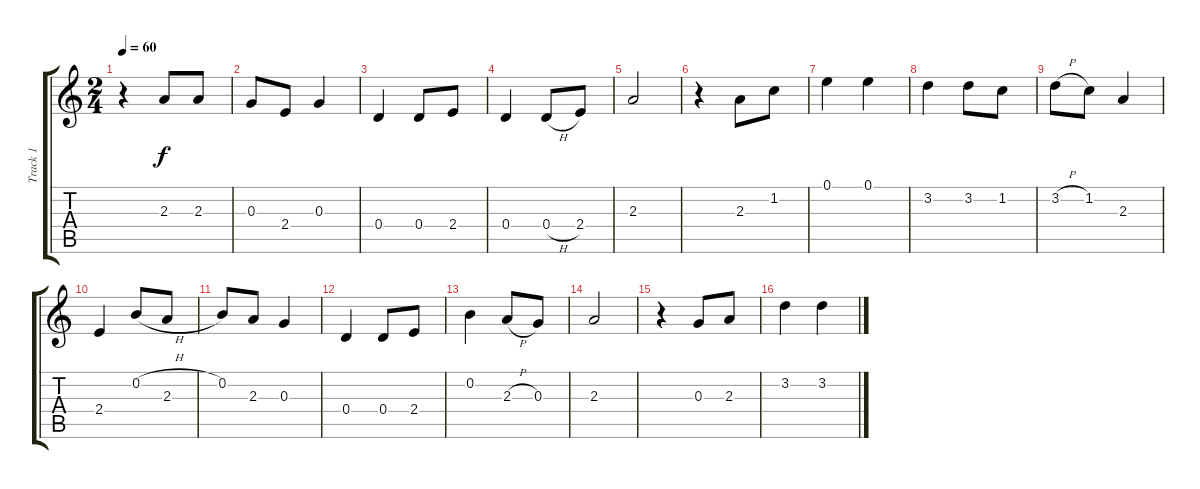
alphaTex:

\track ("Track 1" "Track 1") {instrument electricguitarjazz}
\staff {score tabs}
\tuning (E4 B3 G3 D3 A2 E2) {hide}
\ts (2 4)
\tempo 60
\clef g2
\ks c
r.4{dy f instrument electricguitarjazz} 2.3.8 2.3.8 |
0.3.8 2.4.8 0.3.4 |
0.4.4 0.4.8 2.4.8 |
0.4.4 0.4{h}.8 2.4.8 |
2.3.2 |
r.4 2.3.8 1.2.8 |
0.1.4 0.1.4 |
3.2.4 3.2.8 1.2.8 |
3.2{h}.8 1.2.8 2.3.4 |
2.4.4 0.2{h}.8 2.3.8 |
0.2.8 2.3.8 0.3.4 |
0.4.4 0.4.8 2.4.8 |
0.2.4 2.3{h}.8 0.3.8 |
2.3.2 |
r.4 0.3.8 2.3.8 |
3.2.4 3.2.4
